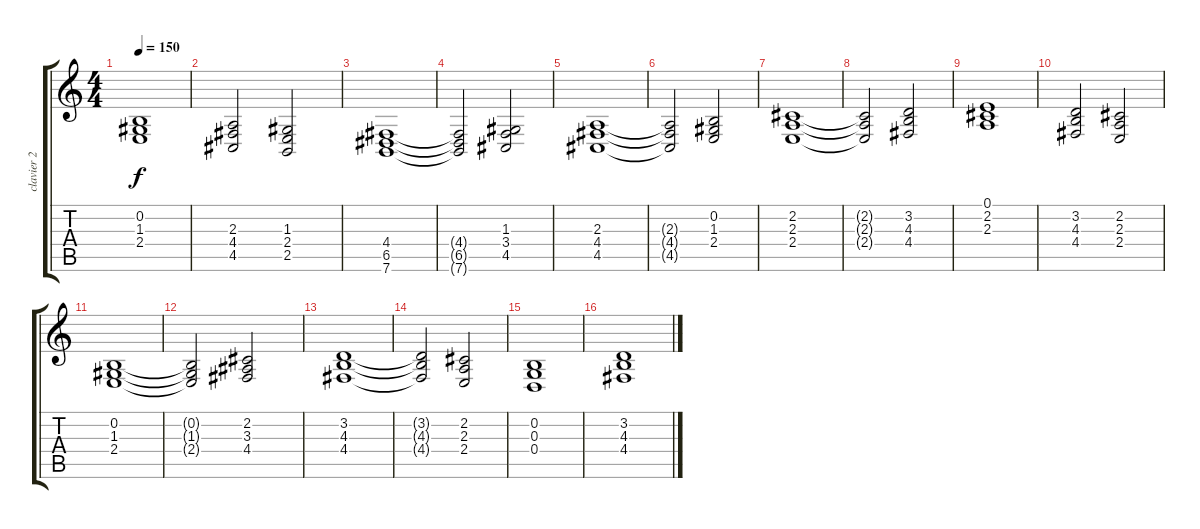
\track ("clavier 2" "clavier 2") {instrument synthbrass1}
\staff {score tabs}
\tuning (E4 B3 G3 D3 A2 E2) {hide}
\ts (4 4)
\tempo 150
\clef g2
\ks c
(0.2 1.3 2.4).1{dy f} |
(2.3 4.4 4.5).2 (1.3 2.4 2.5).2 |
(4.4 6.5 7.6).1 |
(4.4{t} 6.5{t} 7.6{t}).2 (1.3 3.4 4.5).2 |
(2.3 4.4 4.5).1 |
(2.3{t} 4.4{t} 4.5{t}).2 (0.2 1.3 2.4).2 |
(2.2 2.3 2.4).1 |
(2.2{t} 2.3{t} 2.4{t}).2 (3.2 4.3 4.4).2 |
(0.1 2.2 2.3).1 |
(3.2 4.3 4.4).2 (2.2 2.3 2.4).2 |
(0.2 1.3 2.4).1 |
(0.2{t} 1.3{t} 2.4{t}).2 (2.2 3.3 4.4).2 |
(3.2 4.3 4.4).1 |
(3.2{t} 4.3{t} 4.4{t}).2 (2.2 2.3 2.4).2 |
(0.2 0.3 0.4).1 |
(3.2 4.3 4.4).1
